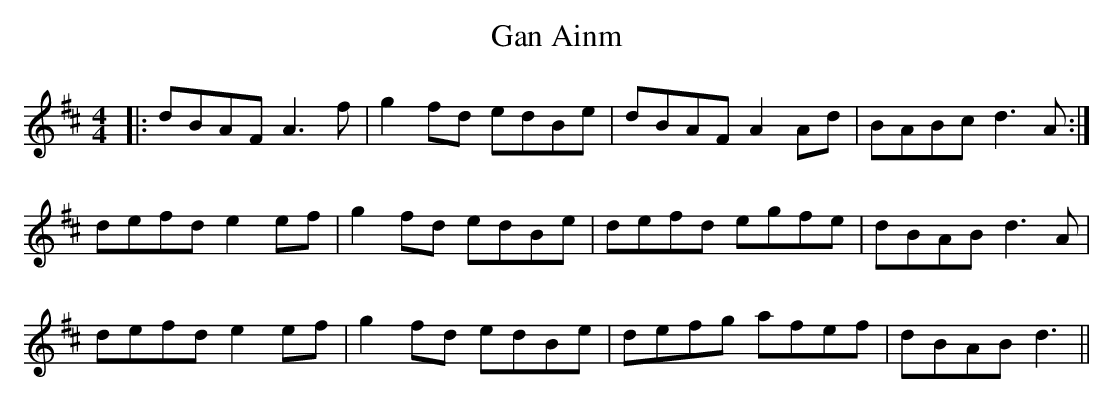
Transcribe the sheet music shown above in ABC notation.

X:1
T: Gan Ainm
M: 4/4
L: 1/8
K: Dmaj
|: dBAF A3f|g2 fd edBe|dBAF A2 Ad|BABc d3A:|
defd e2 ef|g2 fd edBe|defd egfe|dBAB d3A|
defd e2 ef|g2 fd edBe|defg afef|dBAB d3||
